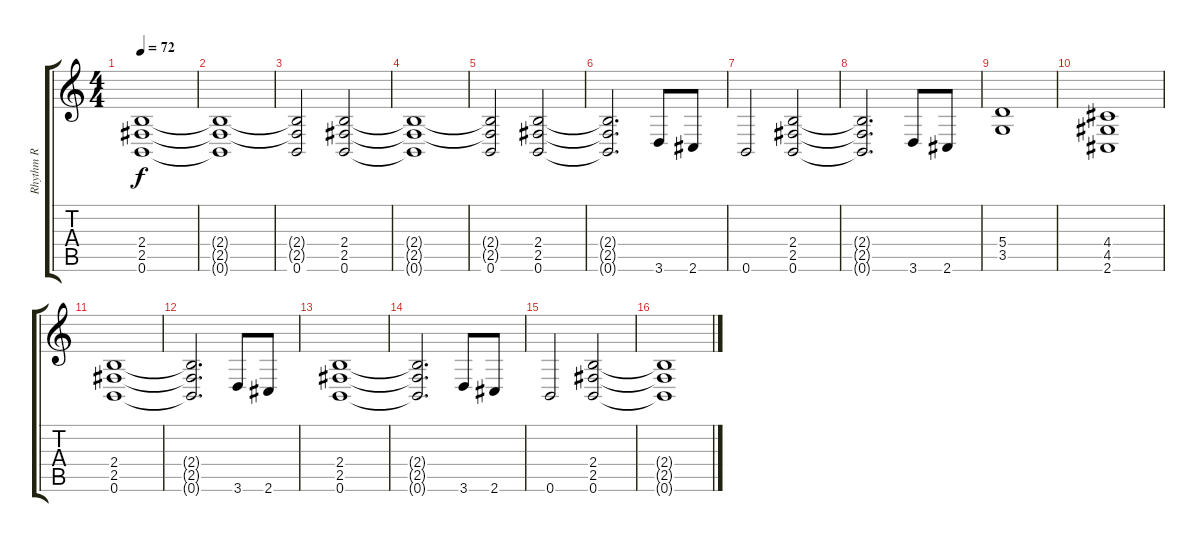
\track ("Rhythm R" "Rhythm R") {instrument distortionguitar}
\staff {score tabs}
\tuning (B3 Gb3 D3 A2 E2 B1) {hide}
\ts (4 4)
\tempo 72
\clef g2
\ks c
(2.4 2.5 0.6).1{dy f} |
(2.4{t} 2.5{t} 0.6{t}).1 |
(2.4{t} 2.5{t} 0.6).2 (2.4 2.5 0.6).2 |
(2.4{t} 2.5{t} 0.6{t}).1 |
(2.4{t} 2.5{t} 0.6).2 (2.4 2.5 0.6).2 |
(2.4{t} 2.5{t} 0.6{t}).2{d} 3.6.8 2.6.8 |
0.6.2 (2.4 2.5 0.6).2 |
(2.4{t} 2.5{t} 0.6{t}).2{d} 3.6.8 2.6.8 |
(5.4 3.5).1 |
(4.4 4.5 2.6).1 |
(2.4 2.5 0.6).1 |
(2.4{t} 2.5{t} 0.6{t}).2{d} 3.6.8 2.6.8 |
(2.4 2.5 0.6).1 |
(2.4{t} 2.5{t} 0.6{t}).2{d} 3.6.8 2.6.8 |
0.6.2 (2.4 2.5 0.6).2 |
(2.4{t} 2.5{t} 0.6{t}).1
